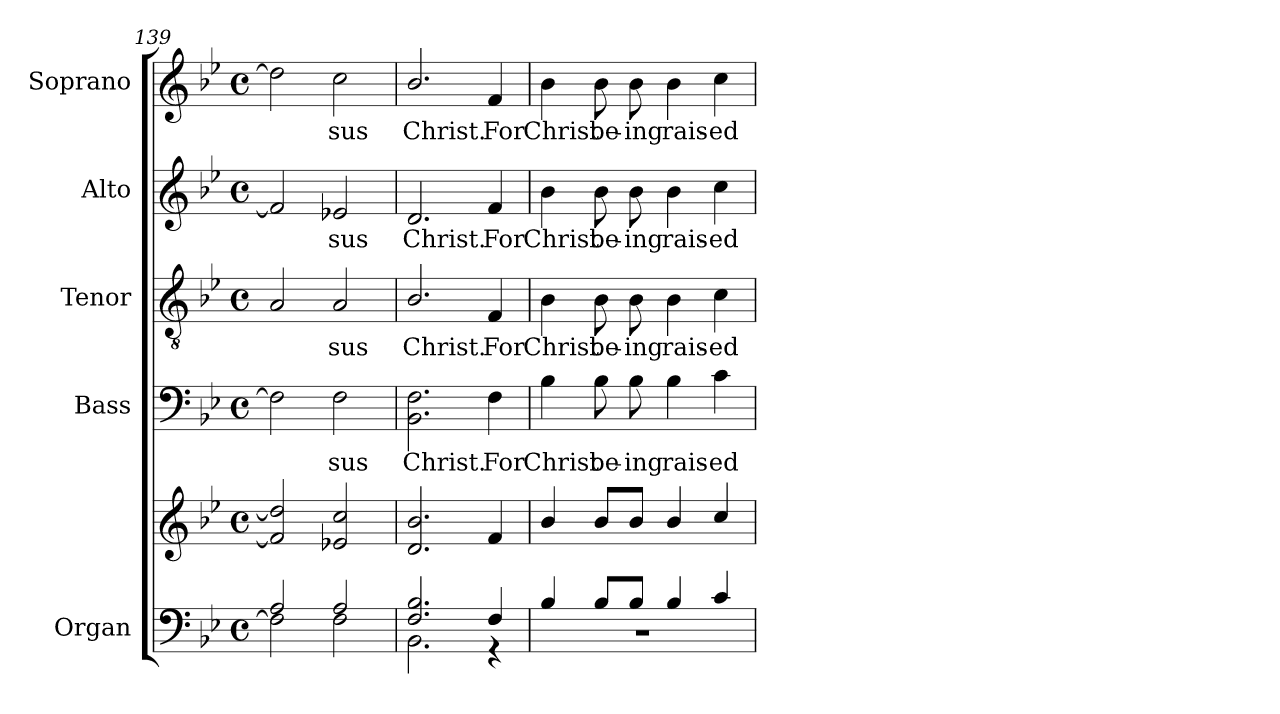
**kern	**kern	**kern	**text	**kern	**text	**kern	**text	**kern	**text
*part5	*part5	*part4	*part4	*part3	*part3	*part2	*part2	*part1	*part1
*staff6	*staff5	*staff4	*staff4	*staff3	*staff3	*staff2	*staff2	*staff1	*staff1
*I"Organ	*	*I"Bass	*	*I"Tenor	*	*I"Alto	*	*I"Soprano	*
*	*	*I'B	*	*I'T	*	*I'A	*	*I'S	*
*clefF4	*clefG2	*clefF4	*	*clefGv2	*	*clefG2	*	*clefG2	*
*k[b-e-]	*k[b-e-]	*k[b-e-]	*	*k[b-e-]	*	*k[b-e-]	*	*k[b-e-]	*
*B-:	*B-:	*B-:	*	*B-:	*	*B-:	*	*B-:	*
*M4/4	*M4/4	*M4/4	*	*M4/4	*	*M4/4	*	*M4/4	*
*met(c)	*met(c)	*met(c)	*	*met(c)	*	*met(c)	*	*met(c)	*
=139	=139	=139	=139	=139	=139	=139	=139	=139	=139
*^	*^	*	*	*	*	*	*	*	*
2A/	2F\]	2f] 2dd]	1ryy	2F]	.	2A	.	2f]	.	2dd]	.
!	!	!	!	!	!LO:LY:b	!	!LO:LY:b	!	!LO:LY:b	!	!LO:LY:b
2A/	2F\	2e-X 2cc	.	2F	sus	2A	sus	2e-X	sus	2cc	sus
=140	=140	=140	=140	=140	=140	=140	=140	=140	=140	=140	=140
!	!	!	!	!	!LO:LY:b	!	!LO:LY:b	!	!LO:LY:b	!	!LO:LY:b
2.F/ 2.B-/	2.BB-\	2.d/ 2.b-/	1ryy	2.BB-\ 2.F\	Christ.	2.B-/	Christ.	2.d/	Christ.	2.b-/	Christ.
!	!	!	!	!	!LO:LY:b	!	!LO:LY:b	!	!LO:LY:b	!	!LO:LY:b
4F/	4r	4f	.	4F	For	4F	For	4f	For	4f	For
=141	=141	=141	=141	=141	=141	=141	=141	=141	=141	=141	=141
!	!	!	!	!	!LO:LY:b	!	!LO:LY:b	!	!LO:LY:b	!	!LO:LY:b
4B-/	1r	4b-	1ryy	4B-	Christ	4B-	Christ	4b-	Christ	4b-	Christ
!	!	!	!	!	!LO:LY:b	!	!LO:LY:b	!	!LO:LY:b	!	!LO:LY:b
8B-/L	.	8b-L	.	8B-	be-	8B-	be-	8b-	be-	8b-	be-
!	!	!	!	!	!LO:LY:b	!	!LO:LY:b	!	!LO:LY:b	!	!LO:LY:b
8B-/J	.	8b-J	.	8B-	-ing	8B-	-ing	8b-	-ing	8b-	-ing
!	!	!	!	!	!LO:LY:b	!	!LO:LY:b	!	!LO:LY:b	!	!LO:LY:b
4B-/	.	4b-	.	4B-	rais-	4B-	rais-	4b-	rais-	4b-	rais-
!	!	!	!	!	!LO:LY:b	!	!LO:LY:b	!	!LO:LY:b	!	!LO:LY:b
4c/	.	4cc	.	4c	-ed	4c	-ed	4cc	-ed	4cc	-ed
*v	*v	*	*	*	*	*	*	*	*	*	*
*	*v	*v	*	*	*	*	*	*	*	*
=	=	=	=	=	=	=	=	=	=
*-	*-	*-	*-	*-	*-	*-	*-	*-	*-
